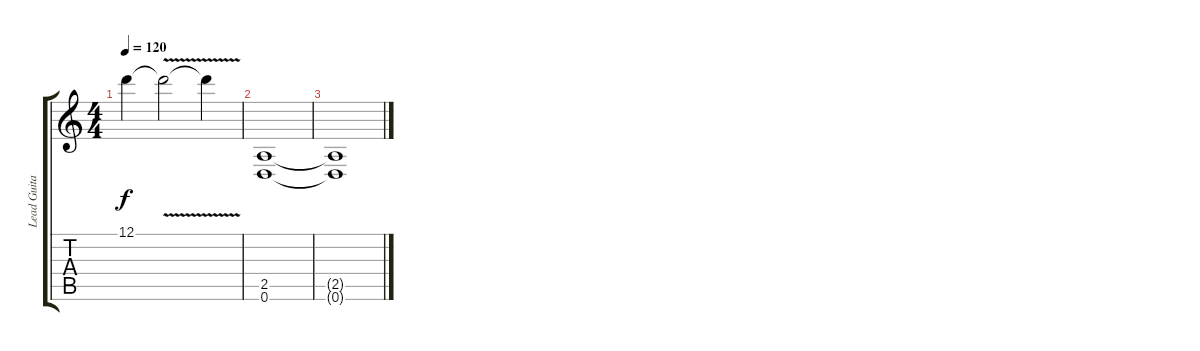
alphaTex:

\track ("Lead Guitar" "Lead Guita") {instrument distortionguitar}
\staff {score tabs}
\tuning (D4 A3 F3 C3 G2 D2) {hide}
\ts (4 4)
\tempo 120
\clef g2
\ks c
12.1.4{dy f} 12.1{v t}.2 12.1{t}.4 |
(2.5 0.6).1 |
(2.5{t} 0.6{t}).1
